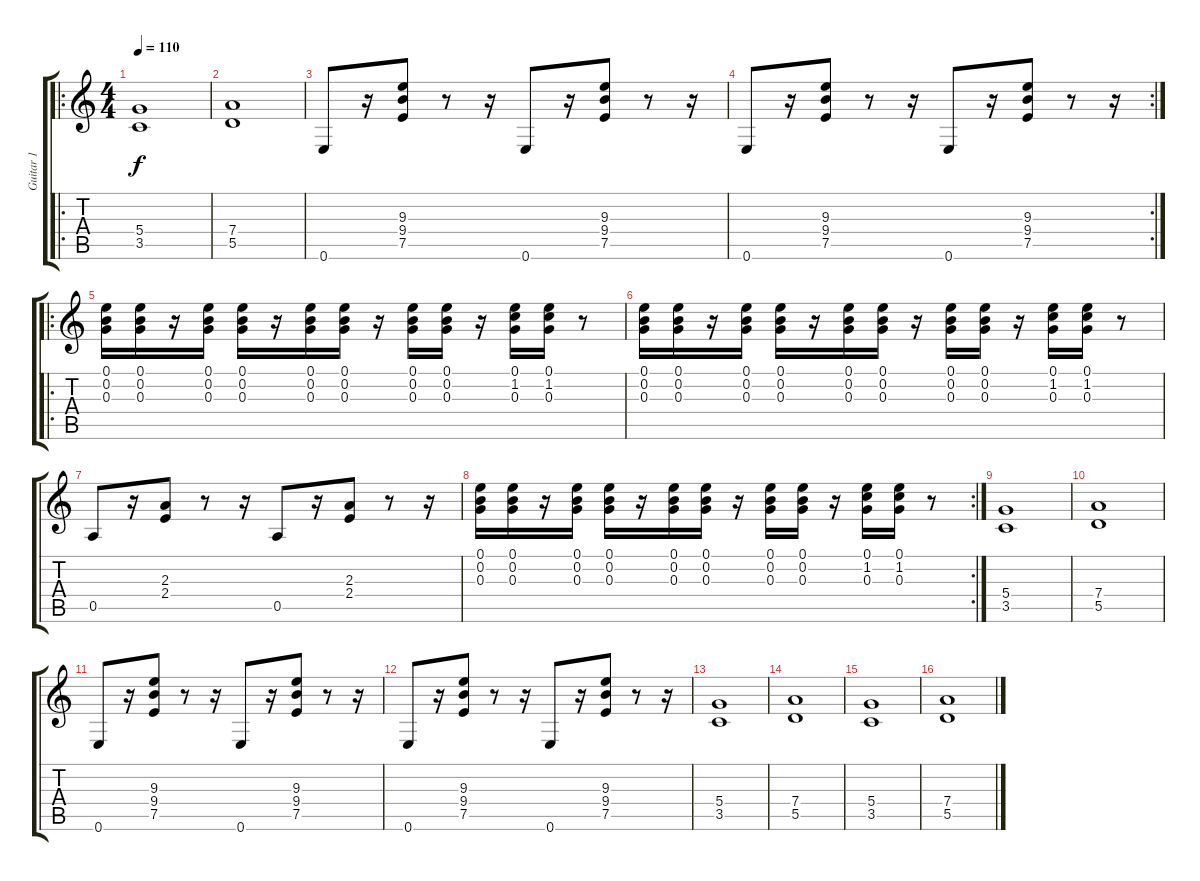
\track ("Guitar 1" "Guitar 1") {instrument overdrivenguitar}
\staff {score tabs}
\tuning (E4 B3 G3 D3 A2 E2) {hide}
\ro
\ts (4 4)
\tempo 110
\clef g2
\ks c
(5.4 3.5).1{dy f volume 13 instrument overdrivenguitar} |
(7.4 5.5).1 |
0.6.8 r.16 (9.3 9.4 7.5).8 r.8 r.16 0.6.8 r.16 (9.3 9.4 7.5).8 r.8 r.16 |
\rc 2
0.6.8 r.16 (9.3 9.4 7.5).8 r.8 r.16 0.6.8 r.16 (9.3 9.4 7.5).8 r.8 r.16 |
\ro
(0.1 0.2 0.3).16{volume 7 instrument electricguitarclean} (0.1 0.2 0.3).16 r.16 (0.1 0.2 0.3).16 (0.1 0.2 0.3).16 r.16 (0.1 0.2 0.3).16 (0.1 0.2 0.3).16 r.16 (0.1 0.2 0.3).16 (0.1 0.2 0.3).16 r.16 (0.1 1.2 0.3).16 (0.1 1.2 0.3).16 r.8 |
(0.1 0.2 0.3).16 (0.1 0.2 0.3).16 r.16 (0.1 0.2 0.3).16 (0.1 0.2 0.3).16 r.16 (0.1 0.2 0.3).16 (0.1 0.2 0.3).16 r.16 (0.1 0.2 0.3).16 (0.1 0.2 0.3).16 r.16 (0.1 1.2 0.3).16 (0.1 1.2 0.3).16 r.8 |
0.5.8{volume 13 instrument overdrivenguitar} r.16 (2.3 2.4).8 r.8 r.16 0.5.8 r.16 (2.3 2.4).8 r.8 r.16 |
\rc 2
(0.1 0.2 0.3).16{volume 7 instrument electricguitarclean} (0.1 0.2 0.3).16 r.16 (0.1 0.2 0.3).16 (0.1 0.2 0.3).16 r.16 (0.1 0.2 0.3).16 (0.1 0.2 0.3).16 r.16 (0.1 0.2 0.3).16 (0.1 0.2 0.3).16 r.16 (0.1 1.2 0.3).16 (0.1 1.2 0.3).16 r.8 |
(5.4 3.5).1{volume 13 instrument overdrivenguitar} |
(7.4 5.5).1 |
0.6.8 r.16 (9.3 9.4 7.5).8 r.8 r.16 0.6.8 r.16 (9.3 9.4 7.5).8 r.8 r.16 |
0.6.8 r.16 (9.3 9.4 7.5).8 r.8 r.16 0.6.8 r.16 (9.3 9.4 7.5).8 r.8 r.16 |
(5.4 3.5).1 |
(7.4 5.5).1 |
(5.4 3.5).1 |
(7.4 5.5).1
